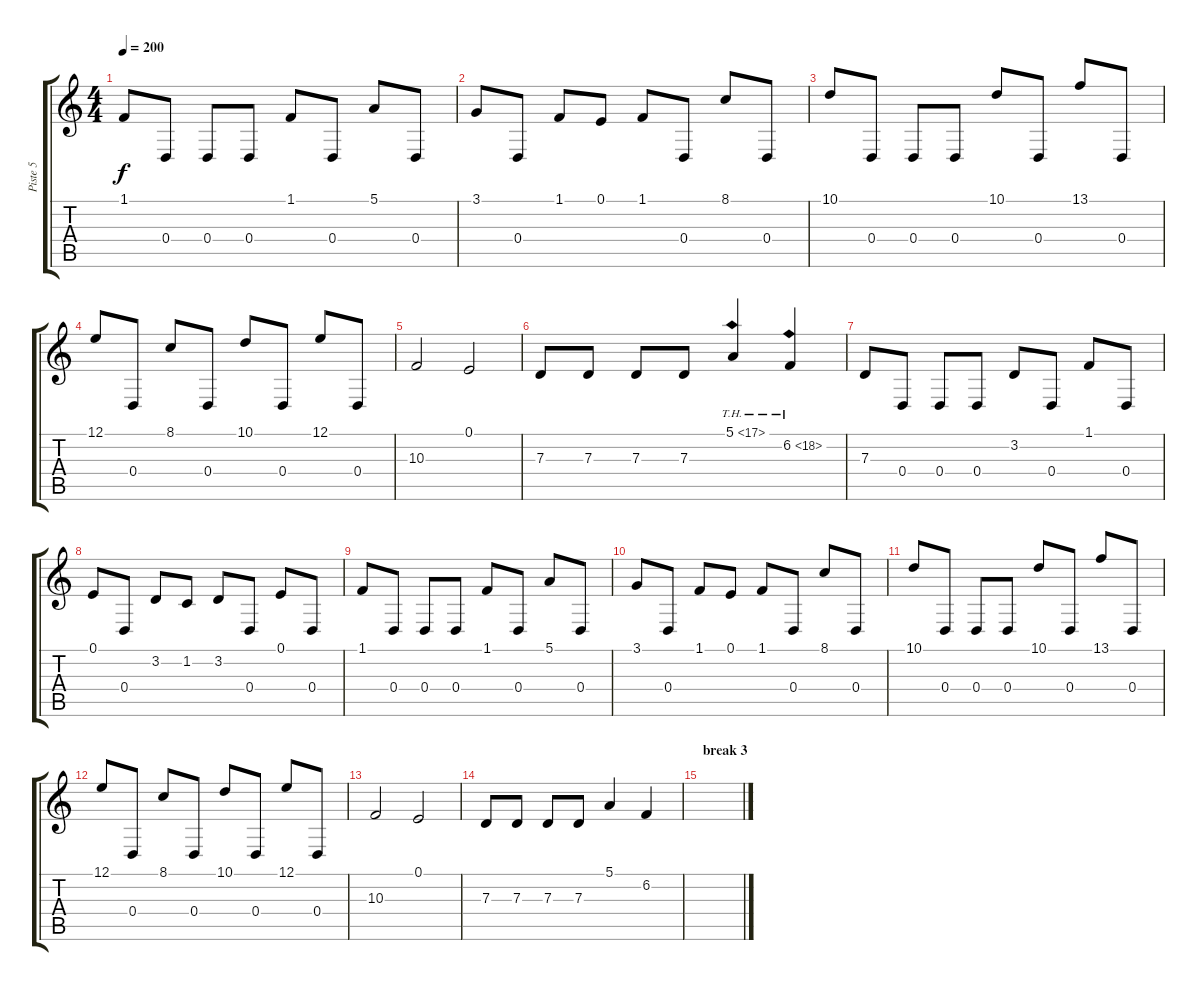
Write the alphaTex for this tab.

\track ("Piste 5" "Piste 5") {instrument pad1newage}
\staff {score tabs}
\tuning (E4 B3 G3 D3 A2 D2) {hide}
\ts (4 4)
\tempo 200
\clef g2
\ks c
1.1.8{dy f} 0.4.8 0.4.8 0.4.8 1.1.8 0.4.8 5.1.8 0.4.8 |
3.1.8 0.4.8 1.1.8 0.1.8 1.1.8 0.4.8 8.1.8 0.4.8 |
10.1.8 0.4.8 0.4.8 0.4.8 10.1.8 0.4.8 13.1.8 0.4.8 |
12.1.8 0.4.8 8.1.8 0.4.8 10.1.8 0.4.8 12.1.8 0.4.8 |
10.3.2 0.1.2 |
7.3.8 7.3.8 7.3.8 7.3.8 5.1{th 12}.4 6.2{th 12}.4 |
7.3.8 0.4.8 0.4.8 0.4.8 3.2.8 0.4.8 1.1.8 0.4.8 |
0.1.8 0.4.8 3.2.8 1.2.8 3.2.8 0.4.8 0.1.8 0.4.8 |
1.1.8 0.4.8 0.4.8 0.4.8 1.1.8 0.4.8 5.1.8 0.4.8 |
3.1.8 0.4.8 1.1.8 0.1.8 1.1.8 0.4.8 8.1.8 0.4.8 |
10.1.8 0.4.8 0.4.8 0.4.8 10.1.8 0.4.8 13.1.8 0.4.8 |
12.1.8 0.4.8 8.1.8 0.4.8 10.1.8 0.4.8 12.1.8 0.4.8 |
10.3.2 0.1.2 |
7.3.8 7.3.8 7.3.8 7.3.8 5.1.4 6.2.4 |
\section ("" "break 3")
